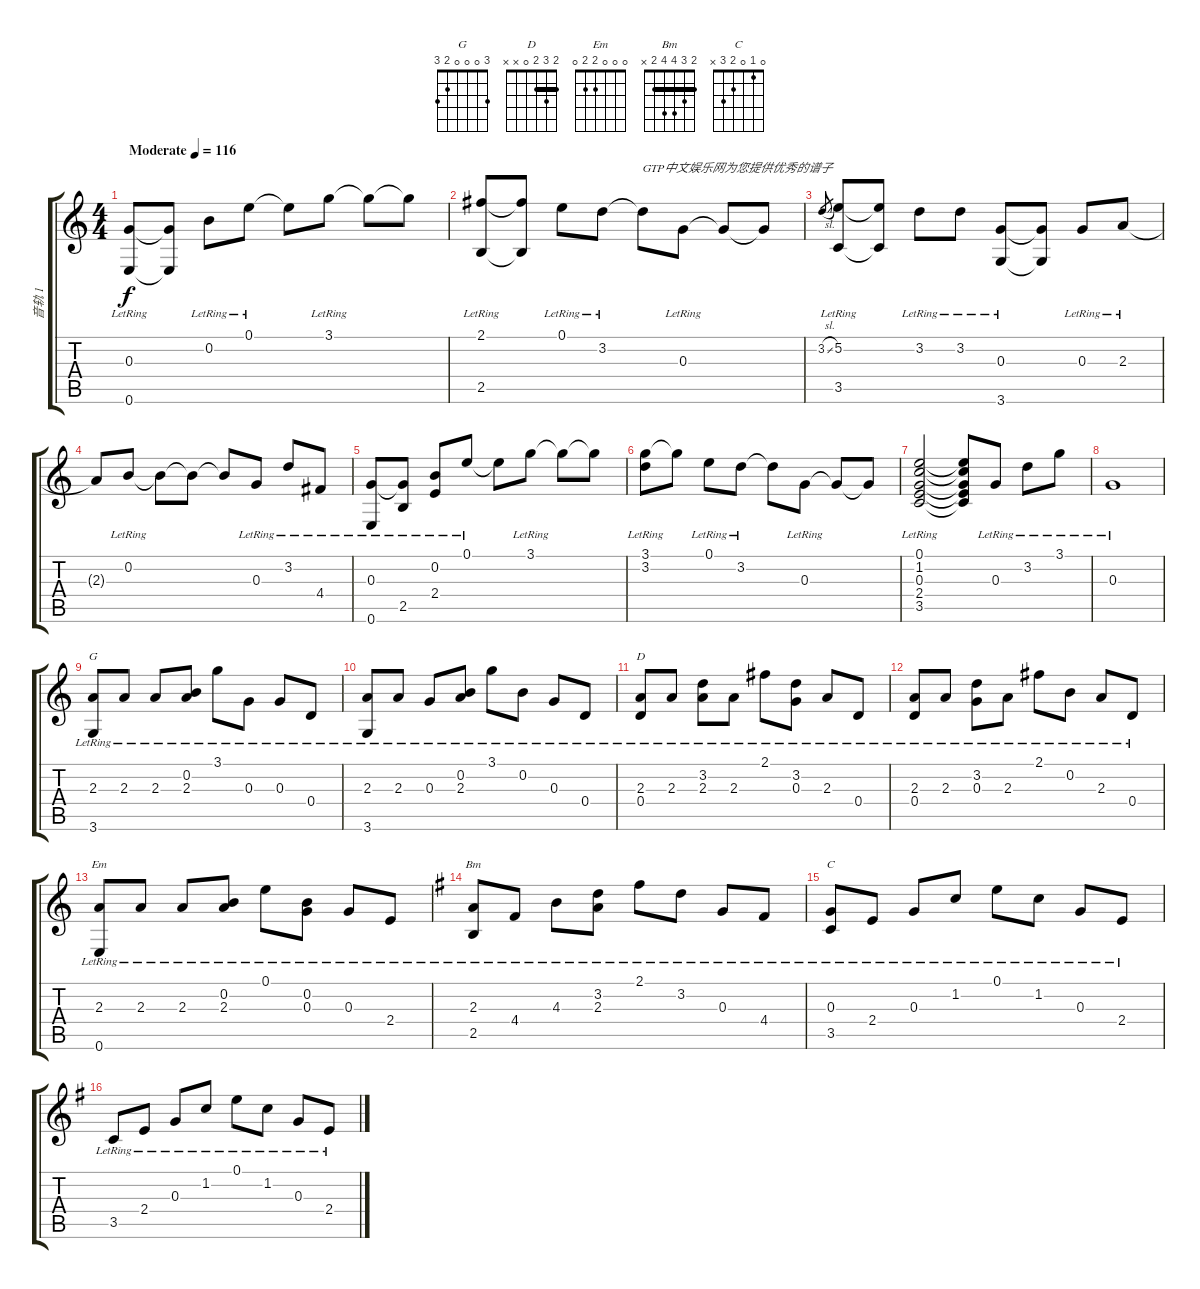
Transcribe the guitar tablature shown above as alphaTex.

\track ("音轨 1" "音轨 1") {instrument acousticguitarsteel}
\staff {score tabs}
\tuning (E4 B3 G3 D3 A2 E2) {hide}
\chord ("G" 3 0 0 0 2 3)
\chord ("D" 2 3 2 0 x x) {barre 2}
\chord ("Em" 0 0 0 2 2 0)
\chord ("Bm" 2 3 4 4 2 x) {barre 2}
\chord ("C" 0 1 0 2 3 x)
\ts (4 4)
\tempo (116 "Moderate")
\clef g2
\ks c
(0.3{lr} 0.6{lr}).8{dy f instrument acousticguitarsteel} (0.3{t} 0.6{t}).8 0.2{lr}.8 0.1{lr}.8 0.1{t}.8 3.1{lr}.8 3.1{t}.8 3.1{t}.8 |
(2.1{lr} 2.5{lr}).8 (2.1{t} 2.5{t}).8 0.1{lr}.8 3.2{lr}.8 3.2{t}.8{txt "GTP中文娱乐网为您提供优秀的谱子"} 0.3{lr}.8 0.3{t}.8 0.3{t}.8 |
3.2{sl}.8{gr} (5.2{lr} 3.5{lr}).8 (5.2{t} 3.5{t}).8 3.2{lr}.8 3.2{lr}.8 (0.3{lr} 3.6{lr}).8 (0.3{t} 3.6{t}).8 0.3{lr}.8 2.3{lr}.8 |
2.3{t}.8 0.2{lr}.8 0.2{t}.8 0.2{t}.8 0.2{t}.8 0.3{lr}.8 3.2{lr}.8 4.4{lr}.8 |
(0.3{lr} 0.6{lr}).8 (0.3{t} 2.5{lr}).8 (0.2{lr} 2.4{lr}).8 0.1{lr}.8 0.1{t}.8 3.1{lr}.8 3.1{t}.8 3.1{t}.8 |
(3.1{lr} 3.2{lr}).8 3.1{t}.8 0.1{lr}.8 3.2{lr}.8 3.2{t}.8 0.3{lr}.8 0.3{t}.8 0.3{t}.8 |
(0.1{lr} 1.2{lr} 0.3{lr} 2.4{lr} 3.5{lr}).2 (0.1{t} 1.2{t} 0.3{t} 2.4{t} 3.5{t}).8 0.3{lr}.8 3.2{lr}.8 3.1{lr}.8 |
0.3{lr}.1 |
(2.3{lr} 3.6{lr}).8{ch "G"} 2.3{lr}.8 2.3{lr}.8 (0.2{lr} 2.3{lr}).8 3.1{lr}.8 0.3{lr}.8 0.3{lr}.8 0.4{lr}.8 |
(2.3{lr} 3.6{lr}).8 2.3{lr}.8 0.3{lr}.8 (0.2{lr} 2.3{lr}).8 3.1{lr}.8 0.2{lr}.8 0.3{lr}.8 0.4{lr}.8 |
(2.3{lr} 0.4{lr}).8{ch "D"} 2.3{lr}.8 (3.2{lr} 2.3{lr}).8 2.3{lr}.8 2.1{lr}.8 (3.2{lr} 0.3{lr}).8 2.3{lr}.8 0.4{lr}.8 |
(2.3{lr} 0.4{lr}).8 2.3{lr}.8 (3.2{lr} 0.3{lr}).8 2.3{lr}.8 2.1{lr}.8 0.2{lr}.8 2.3{lr}.8 0.4{lr}.8 |
(2.3{lr} 0.6{lr}).8{ch "Em"} 2.3{lr}.8 2.3{lr}.8 (0.2{lr} 2.3{lr}).8 0.1{lr}.8 (0.2{lr} 0.3{lr}).8 0.3{lr}.8 2.4{lr}.8 |
\ks g
(2.3{lr} 2.5{lr}).8{ch "Bm"} 4.4{lr}.8 4.3{lr}.8 (3.2{lr} 2.3{lr}).8 2.1{lr}.8 3.2{lr}.8 0.3{lr}.8 4.4{lr}.8 |
(0.3{lr} 3.5{lr}).8{ch "C"} 2.4{lr}.8 0.3{lr}.8 1.2{lr}.8 0.1{lr}.8 1.2{lr}.8 0.3{lr}.8 2.4{lr}.8 |
3.5{lr}.8 2.4{lr}.8 0.3{lr}.8 1.2{lr}.8 0.1{lr}.8 1.2{lr}.8 0.3{lr}.8 2.4{lr}.8
